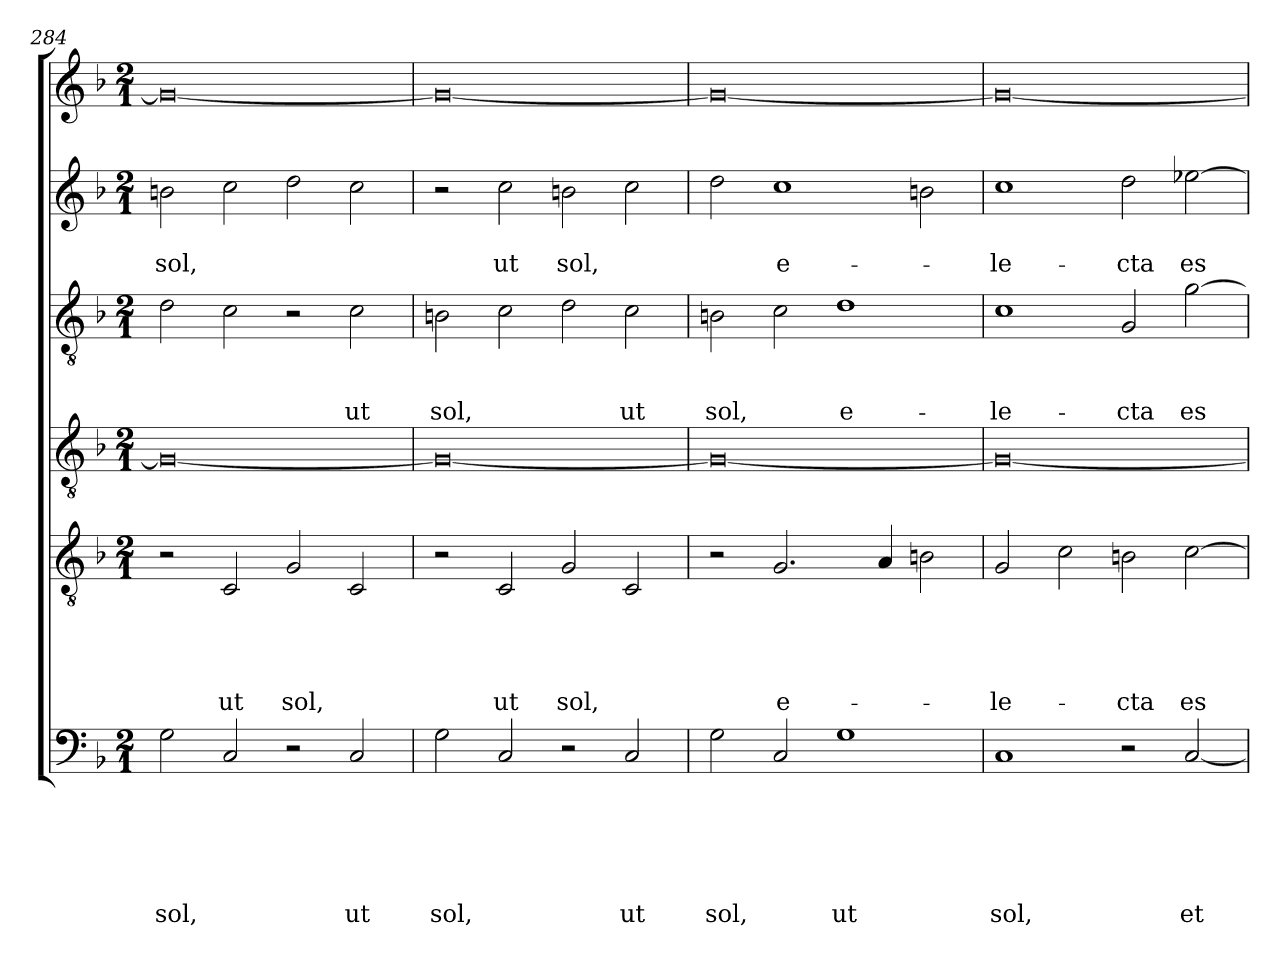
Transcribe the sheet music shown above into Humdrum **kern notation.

**kern	**text	**text	**text	**text	**text	**text	**kern	**text	**text	**text	**text	**text	**kern	**kern	**text	**text	**text	**kern	**text	**text	**kern
*part6	*part6	*part6	*part6	*part6	*part6	*part6	*part5	*part5	*part5	*part5	*part5	*part5	*part4	*part3	*part3	*part3	*part3	*part2	*part2	*part2	*part1
*staff6	*staff6	*staff6	*staff6	*staff6	*staff6	*staff6	*staff5	*staff5	*staff5	*staff5	*staff5	*staff5	*staff4	*staff3	*staff3	*staff3	*staff3	*staff2	*staff2	*staff2	*staff1
*clefF4	*	*	*	*	*	*	*clefGv2	*	*	*	*	*	*clefGv2	*clefGv2	*	*	*	*clefG2	*	*	*clefG2
*k[b-]	*	*	*	*	*	*	*k[b-]	*	*	*	*	*	*k[b-]	*k[b-]	*	*	*	*k[b-]	*	*	*k[b-]
*F:	*	*	*	*	*	*	*F:	*	*	*	*	*	*F:	*F:	*	*	*	*F:	*	*	*F:
*M2/1	*	*	*	*	*	*	*M2/1	*	*	*	*	*	*M2/1	*M2/1	*	*	*	*M2/1	*	*	*M2/1
=284	=284	=284	=284	=284	=284	=284	=284	=284	=284	=284	=284	=284	=284	=284	=284	=284	=284	=284	=284	=284	=284
!	!	!	!	!	!	!LO:LY:b	!	!	!	!	!	!	!	!	!	!	!	!	!	!LO:LY:b	!
2G\	.	.	.	.	.	sol,	2r	.	.	.	.	.	0G_	2d\	.	.	.	2b\	.	sol,	0g_
!	!	!	!	!	!	!	!	!	!	!	!	!LO:LY:b	!	!	!	!	!	!	!	!	!
2C/	.	.	.	.	.	.	2C/	.	.	.	.	ut	.	2c\	.	.	.	2cc\	.	.	.
!	!	!	!	!	!	!	!	!	!	!	!	!LO:LY:b	!	!	!	!	!	!	!	!	!
2r	.	.	.	.	.	.	2G/	.	.	.	.	sol,	.	2r	.	.	.	2dd\	.	.	.
!	!	!	!	!	!	!LO:LY:b	!	!	!	!	!	!	!	!	!	!	!LO:LY:b	!	!	!	!
2C/	.	.	.	.	.	ut	2C/	.	.	.	.	.	.	2c\	.	.	ut	2cc\	.	.	.
!!LO:LB:g=z
=285	=285	=285	=285	=285	=285	=285	=285	=285	=285	=285	=285	=285	=285	=285	=285	=285	=285	=285	=285	=285	=285
!	!	!	!	!	!	!LO:LY:b	!	!	!	!	!	!	!	!	!	!	!LO:LY:b	!	!	!	!
2G\	.	.	.	.	.	sol,	2r	.	.	.	.	.	0G_	2B\	.	.	sol,	2r	.	.	0g_
!	!	!	!	!	!	!	!	!	!	!	!	!LO:LY:b	!	!	!	!	!	!	!	!LO:LY:b	!
2C/	.	.	.	.	.	.	2C/	.	.	.	.	ut	.	2c\	.	.	.	2cc\	.	ut	.
!	!	!	!	!	!	!	!	!	!	!	!	!LO:LY:b	!	!	!	!	!	!	!	!LO:LY:b	!
2r	.	.	.	.	.	.	2G/	.	.	.	.	sol,	.	2d\	.	.	.	2b\	.	sol,	.
!	!	!	!	!	!	!LO:LY:b	!	!	!	!	!	!	!	!	!	!	!LO:LY:b	!	!	!	!
2C/	.	.	.	.	.	ut	2C/	.	.	.	.	.	.	2c\	.	.	ut	2cc\	.	.	.
=286	=286	=286	=286	=286	=286	=286	=286	=286	=286	=286	=286	=286	=286	=286	=286	=286	=286	=286	=286	=286	=286
!	!	!	!	!	!	!LO:LY:b	!	!	!	!	!	!	!	!	!	!	!LO:LY:b	!	!	!	!
2G\	.	.	.	.	.	sol,	2r	.	.	.	.	.	0G_	2B\	.	.	sol,	2dd\	.	.	0g_
!	!	!	!	!	!	!	!	!	!	!	!	!LO:LY:b	!	!	!	!	!	!	!	!LO:LY:b	!
2C/	.	.	.	.	.	.	2.G/	.	.	.	.	e-	.	2c\	.	.	.	1cc	.	e-	.
!	!	!	!	!	!	!LO:LY:b	!	!	!	!	!	!	!	!	!	!	!LO:LY:b	!	!	!	!
1G	.	.	.	.	.	ut	.	.	.	.	.	.	.	1d	.	.	e-	.	.	.	.
.	.	.	.	.	.	.	4A/	.	.	.	.	.	.	.	.	.	.	.	.	.	.
.	.	.	.	.	.	.	2B\	.	.	.	.	.	.	.	.	.	.	2b\	.	.	.
=287	=287	=287	=287	=287	=287	=287	=287	=287	=287	=287	=287	=287	=287	=287	=287	=287	=287	=287	=287	=287	=287
!	!	!	!	!	!	!LO:LY:b	!	!	!	!	!	!LO:LY:b	!	!	!	!	!LO:LY:b	!	!	!LO:LY:b	!
1C	.	.	.	.	.	sol,	2G/	.	.	.	.	-le-	0G_	1c	.	.	-le-	1cc	.	-le-	0g_
.	.	.	.	.	.	.	2c\	.	.	.	.	.	.	.	.	.	.	.	.	.	.
!	!	!	!	!	!	!	!	!	!	!	!	!LO:LY:b	!	!	!	!	!LO:LY:b	!	!	!LO:LY:b	!
2r	.	.	.	.	.	.	2B\	.	.	.	.	-cta	.	2G/	.	.	-cta	2dd\	.	-cta	.
!	!	!	!	!	!	!LO:LY:b	!	!	!	!	!	!LO:LY:b	!	!	!	!	!LO:LY:b	!	!	!LO:LY:b	!
[2C/	.	.	.	.	.	et	[2c\	.	.	.	.	es	.	[2g\	.	.	es	[2ee-X\	.	es	.
=	=	=	=	=	=	=	=	=	=	=	=	=	=	=	=	=	=	=	=	=	=
*-	*-	*-	*-	*-	*-	*-	*-	*-	*-	*-	*-	*-	*-	*-	*-	*-	*-	*-	*-	*-	*-
